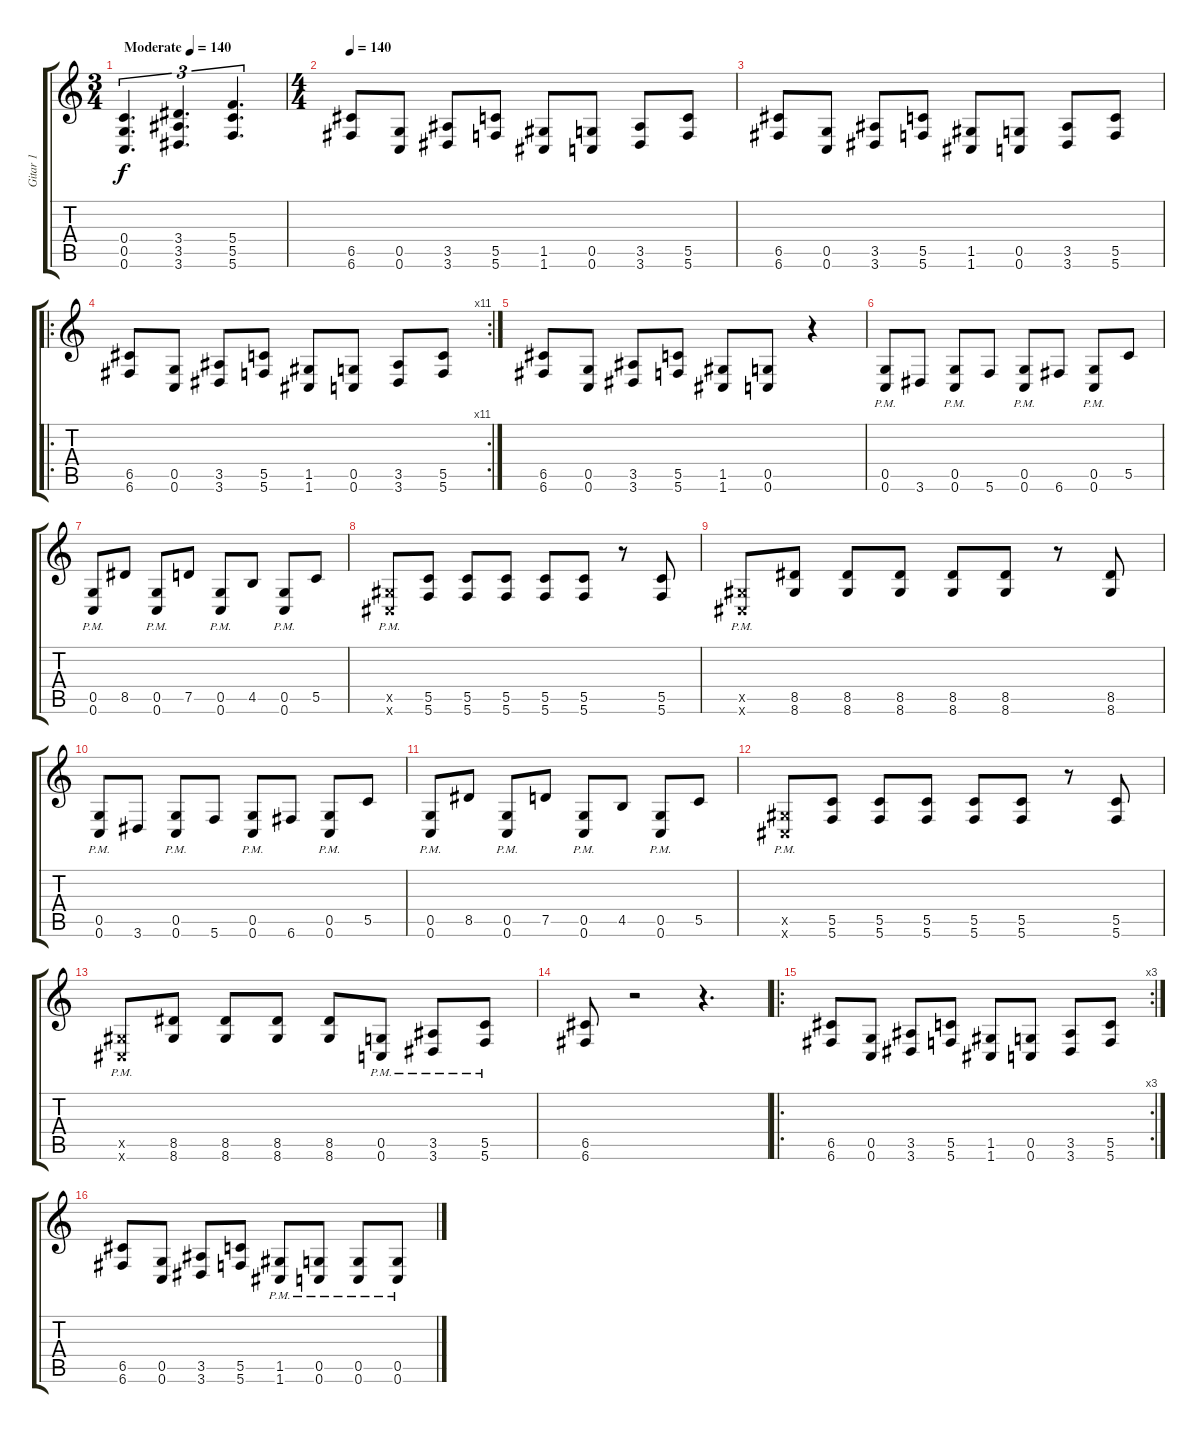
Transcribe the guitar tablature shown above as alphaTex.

\track ("Gitar 1" "Gitar 1") {instrument distortionguitar}
\staff {score tabs}
\tuning (D4 A3 F3 C3 G2 C2) {hide}
\ts (3 4)
\tempo (140 "Moderate")
\tempo 40
\tempo (140 "Moderate")
\clef g2
\ks c
(0.4 0.5 0.6).4{d tu (3 2) dy f instrument distortionguitar} (3.4 3.5 3.6).4{d tu (3 2)} (5.4 5.5 5.6).4{d tu (3 2)} |
\ts (4 4)
\tempo 135
\tempo 140
(6.5 6.6).8 (0.5 0.6).8 (3.5 3.6).8 (5.5 5.6).8 (1.5 1.6).8 (0.5 0.6).8 (3.5 3.6).8 (5.5 5.6).8 |
(6.5 6.6).8 (0.5 0.6).8 (3.5 3.6).8 (5.5 5.6).8 (1.5 1.6).8 (0.5 0.6).8 (3.5 3.6).8 (5.5 5.6).8 |
\ro
\rc 11
(6.5 6.6).8 (0.5 0.6).8 (3.5 3.6).8 (5.5 5.6).8 (1.5 1.6).8 (0.5 0.6).8 (3.5 3.6).8 (5.5 5.6).8 |
(6.5 6.6).8 (0.5 0.6).8 (3.5 3.6).8 (5.5 5.6).8 (1.5 1.6).8 (0.5 0.6).8 r.4 |
(0.5{pm} 0.6{pm}).8 3.6.8 (0.5{pm} 0.6{pm}).8 5.6.8 (0.5{pm} 0.6{pm}).8 6.6.8 (0.5{pm} 0.6{pm}).8 5.5.8 |
(0.5{pm} 0.6{pm}).8 8.5.8 (0.5{pm} 0.6{pm}).8 7.5.8 (0.5{pm} 0.6{pm}).8 4.5.8 (0.5{pm} 0.6{pm}).8 5.5.8 |
(1.5{pm x} 1.6{pm x}).8 (5.5 5.6).8 (5.5 5.6).8 (5.5 5.6).8 (5.5 5.6).8 (5.5 5.6).8 r.8 (5.5 5.6).8 |
(1.5{pm x} 1.6{pm x}).8 (8.5 8.6).8 (8.5 8.6).8 (8.5 8.6).8 (8.5 8.6).8 (8.5 8.6).8 r.8 (8.5 8.6).8 |
(0.5{pm} 0.6{pm}).8 3.6.8 (0.5{pm} 0.6{pm}).8 5.6.8 (0.5{pm} 0.6{pm}).8 6.6.8 (0.5{pm} 0.6{pm}).8 5.5.8 |
(0.5{pm} 0.6{pm}).8 8.5.8 (0.5{pm} 0.6{pm}).8 7.5.8 (0.5{pm} 0.6{pm}).8 4.5.8 (0.5{pm} 0.6{pm}).8 5.5.8 |
(1.5{pm x} 1.6{pm x}).8 (5.5 5.6).8 (5.5 5.6).8 (5.5 5.6).8 (5.5 5.6).8 (5.5 5.6).8 r.8 (5.5 5.6).8 |
(1.5{pm x} 1.6{pm x}).8 (8.5 8.6).8 (8.5 8.6).8 (8.5 8.6).8 (8.5 8.6).8 (0.5{pm} 0.6{pm}).8 (3.5{pm} 3.6{pm}).8 (5.5{pm} 5.6{pm}).8 |
(6.5 6.6).8 r.2 r.4{d} |
\ro
\rc 3
(6.5 6.6).8 (0.5 0.6).8 (3.5 3.6).8 (5.5 5.6).8 (1.5 1.6).8 (0.5 0.6).8 (3.5 3.6).8 (5.5 5.6).8 |
(6.5 6.6).8 (0.5 0.6).8 (3.5 3.6).8 (5.5 5.6).8 (1.5{pm} 1.6{pm}).8 (0.5{pm} 0.6{pm}).8 (0.5{pm} 0.6{pm}).8 (0.5{pm} 0.6{pm}).8
